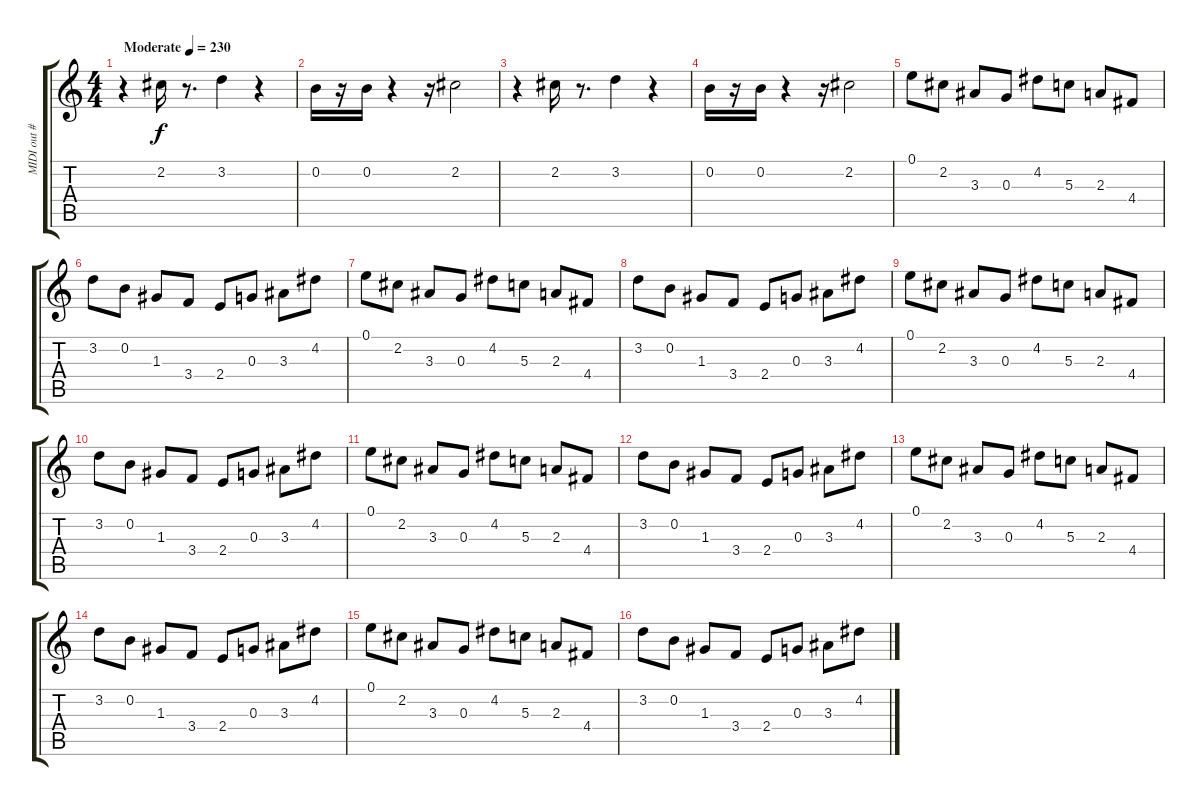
\track ("MIDI out #2" "MIDI out #") {instrument electricbasspick}
\staff {score tabs}
\tuning (E4 B3 G3 D3 A2 E2) {hide}
\ts (4 4)
\tempo (230 "Moderate")
\clef g2
\ks c
r.4{dy f instrument electricbasspick} 2.2.16 r.8{d} 3.2.4 r.4 |
0.2.16 r.16 0.2.16 r.4 r.16 2.2.2 |
r.4 2.2.16 r.8{d} 3.2.4 r.4 |
0.2.16 r.16 0.2.16 r.4 r.16 2.2.2 |
0.1.8 2.2.8 3.3.8 0.3.8 4.2.8 5.3.8 2.3.8 4.4.8 |
3.2.8 0.2.8 1.3.8 3.4.8 2.4.8 0.3.8 3.3.8 4.2.8 |
0.1.8 2.2.8 3.3.8 0.3.8 4.2.8 5.3.8 2.3.8 4.4.8 |
3.2.8 0.2.8 1.3.8 3.4.8 2.4.8 0.3.8 3.3.8 4.2.8 |
0.1.8 2.2.8 3.3.8 0.3.8 4.2.8 5.3.8 2.3.8 4.4.8 |
3.2.8 0.2.8 1.3.8 3.4.8 2.4.8 0.3.8 3.3.8 4.2.8 |
0.1.8 2.2.8 3.3.8 0.3.8 4.2.8 5.3.8 2.3.8 4.4.8 |
3.2.8 0.2.8 1.3.8 3.4.8 2.4.8 0.3.8 3.3.8 4.2.8 |
0.1.8 2.2.8 3.3.8 0.3.8 4.2.8 5.3.8 2.3.8 4.4.8 |
3.2.8 0.2.8 1.3.8 3.4.8 2.4.8 0.3.8 3.3.8 4.2.8 |
0.1.8 2.2.8 3.3.8 0.3.8 4.2.8 5.3.8 2.3.8 4.4.8 |
3.2.8 0.2.8 1.3.8 3.4.8 2.4.8 0.3.8 3.3.8 4.2.8
